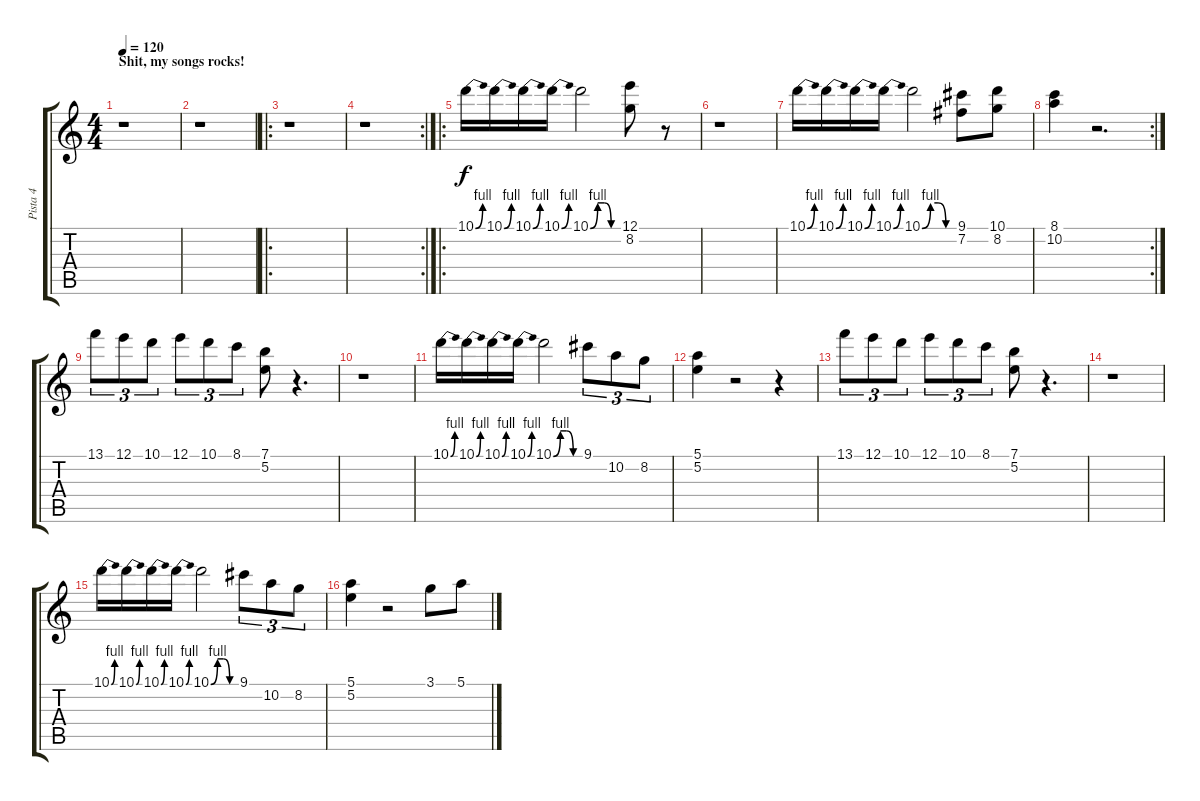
\track ("Pista 4" "Pista 4") {instrument distortionguitar}
\staff {score tabs}
\tuning (E4 B3 G3 D3 A2 E2) {hide}
\ts (4 4)
\section ("" "Shit, my songs rocks!")
\tempo 120
\clef g2
\ks c
r.1{dy f instrument distortionguitar} |
r.1 |
\ro
r.1 |
\rc 2
r.1 |
\ro
10.1{be (bend 0 0 60 4)}.16 10.1{be (bend 0 0 60 4)}.16 10.1{be (bend 0 0 60 4)}.16 10.1{be (bend 0 0 60 4)}.16 10.1{be (custom 0 0 16 4 30 4 45 0 60 0)}.2 (12.1 8.2).8 r.8 |
r.1 |
10.1{be (bend 0 0 60 4)}.16 10.1{be (bend 0 0 60 4)}.16 10.1{be (bend 0 0 60 4)}.16 10.1{be (bend 0 0 60 4)}.16 10.1{be (custom 0 0 16 4 30 4 45 0 60 0)}.2 (9.1 7.2).8 (10.1 8.2).8 |
\rc 2
(8.1 10.2).4 r.2{d} |
13.1.8{tu (3 2)} 12.1.8{tu (3 2)} 10.1.8{tu (3 2)} 12.1.8{tu (3 2)} 10.1.8{tu (3 2)} 8.1.8{tu (3 2)} (7.1 5.2).8 r.4{d} |
r.1 |
10.1{be (bend 0 0 60 4)}.16 10.1{be (bend 0 0 60 4)}.16 10.1{be (bend 0 0 60 4)}.16 10.1{be (bend 0 0 60 4)}.16 10.1{be (custom 0 0 16 4 30 4 45 0 60 0)}.2 9.1.8{tu (3 2)} 10.2.8{tu (3 2)} 8.2.8{tu (3 2)} |
(5.1 5.2).4 r.2 r.4 |
13.1.8{tu (3 2)} 12.1.8{tu (3 2)} 10.1.8{tu (3 2)} 12.1.8{tu (3 2)} 10.1.8{tu (3 2)} 8.1.8{tu (3 2)} (7.1 5.2).8 r.4{d} |
r.1 |
10.1{be (bend 0 0 60 4)}.16 10.1{be (bend 0 0 60 4)}.16 10.1{be (bend 0 0 60 4)}.16 10.1{be (bend 0 0 60 4)}.16 10.1{be (custom 0 0 16 4 30 4 45 0 60 0)}.2 9.1.8{tu (3 2)} 10.2.8{tu (3 2)} 8.2.8{tu (3 2)} |
(5.1 5.2).4 r.2 3.1.8 5.1.8
